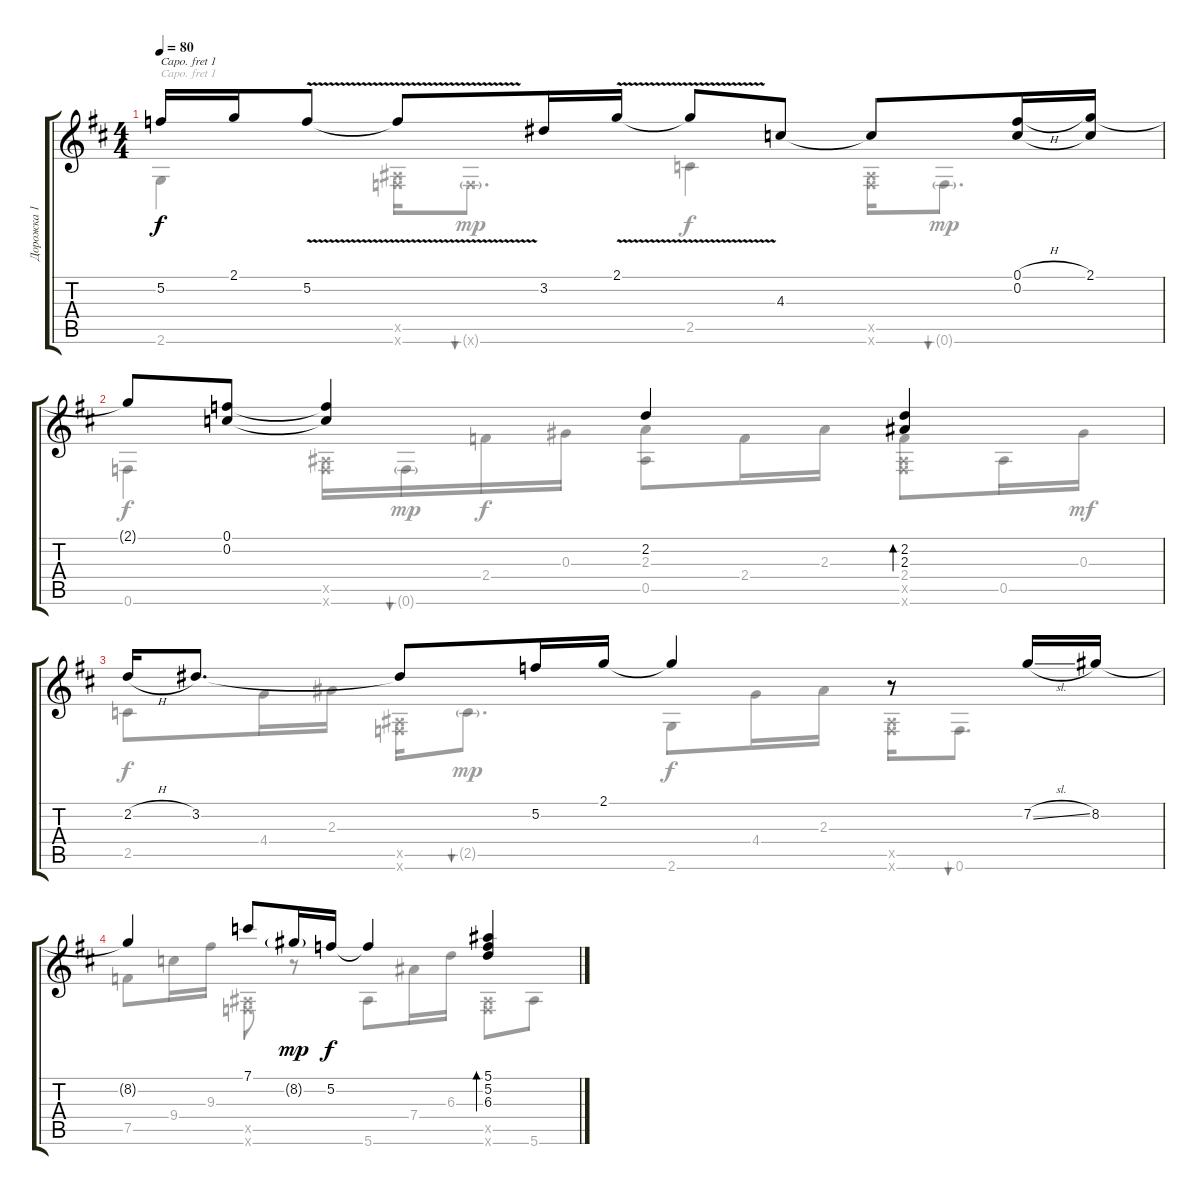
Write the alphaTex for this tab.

\track ("Дорожка 1" "Дорожка 1") {instrument acousticguitarsteel}
\staff {score tabs}
\capo 1
\tuning (E4 B3 G3 D3 A2 E2) {hide}
\voice
\ts (4 4)
\tempo 80
\clef g2
\ks bminor
5.2.16{dy f} 2.1.16 5.2{v}.8 5.2{t}.8 3.2.16 2.1{v}.16 2.1{t}.8 4.3.8 4.3{t}.8 (0.1{h} 0.2).16 (2.1 0.2{t}).16 |
2.1{t}.8 (0.1 0.2).8 (0.1{t} 0.2{t}).4 2.2.4 (2.2 2.3).4{bd 60} |
2.2{h}.16 3.2.8{d} 3.2{t}.8 5.2.16 2.1.16 2.1{t}.4 r.8 7.2{sl}.16 8.2.16 |
8.2{t}.4 7.1.8 8.2{g}.16{dy mp} 5.2.16{dy f} 5.2{t}.4 (5.1 5.2 6.3).4{bd 60}
\voice
\clef g2
\ottava regular
\simile none
\ks bminor
2.6.4{dy f} (0.5{x} 0.6{x}).16 0.6{g x}.8{d bu 60 dy mp} 2.5.4{dy f} (0.5{x} 0.6{x}).16 0.6{g}.8{d bu 60 dy mp} |
0.6.4{dy f} (0.5{x} 0.6{x}).16 0.6{g}.16{bu 60 dy mp} 2.4.16{dy f} 0.3.16 (2.3 0.5).8 2.4.16 2.3.16 (2.4 0.5{x} 0.6{x}).8 0.5.16 0.3.16{dy mf} |
2.5.8{dy f} 4.4.16 2.3.16 (0.5{x} 0.6{x}).16 2.5{g}.8{d bu 60 dy mp} 2.6.8{dy f} 4.4.16 2.3.16 (0.5{x} 0.6{x}).16 0.6.8{d bu 60} |
7.5.8 9.4.16 9.3.16 (0.5{x} 0.6{x}).8 r.8 5.6.8 7.4.16 6.3.16 (0.5{x} 0.6{x}).8 5.6.8
